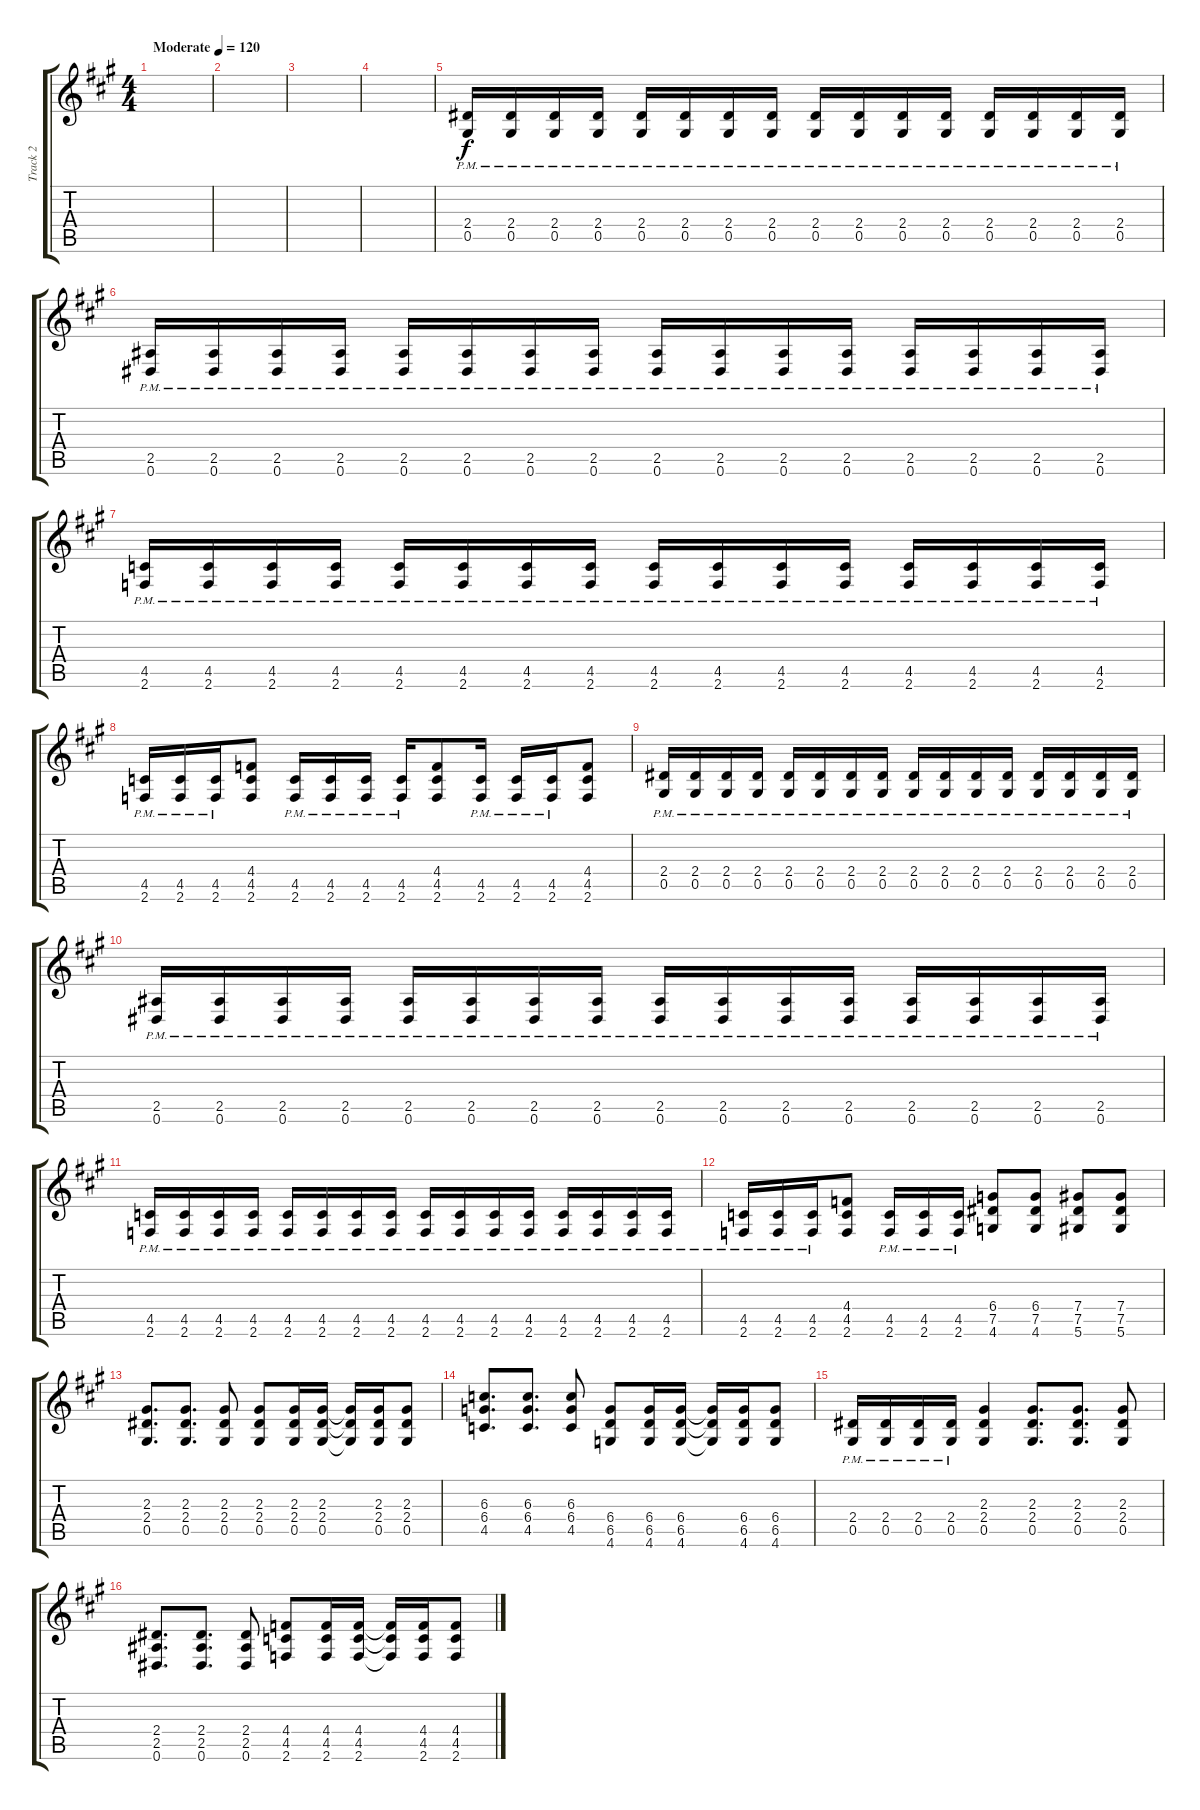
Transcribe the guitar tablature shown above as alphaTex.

\track ("Track 2" "Track 2") {instrument distortionguitar}
\staff {score tabs}
\tuning (Eb4 Bb3 Gb3 Db3 Ab2 Eb2) {hide}
\ts (4 4)
\tempo (120 "Moderate")
\clef g2
\ks a
|
|
|
|
(2.4{pm} 0.5{pm}).16 (2.4{pm} 0.5{pm}).16 (2.4{pm} 0.5{pm}).16 (2.4{pm} 0.5{pm}).16 (2.4{pm} 0.5{pm}).16 (2.4{pm} 0.5{pm}).16 (2.4{pm} 0.5{pm}).16 (2.4{pm} 0.5{pm}).16 (2.4{pm} 0.5{pm}).16 (2.4{pm} 0.5{pm}).16 (2.4{pm} 0.5{pm}).16 (2.4{pm} 0.5{pm}).16 (2.4{pm} 0.5{pm}).16 (2.4{pm} 0.5{pm}).16 (2.4{pm} 0.5{pm}).16 (2.4{pm} 0.5{pm}).16 |
(2.5{pm} 0.6{pm}).16 (2.5{pm} 0.6{pm}).16 (2.5{pm} 0.6{pm}).16 (2.5{pm} 0.6{pm}).16 (2.5{pm} 0.6{pm}).16 (2.5{pm} 0.6{pm}).16 (2.5{pm} 0.6{pm}).16 (2.5{pm} 0.6{pm}).16 (2.5{pm} 0.6{pm}).16 (2.5{pm} 0.6{pm}).16 (2.5{pm} 0.6{pm}).16 (2.5{pm} 0.6{pm}).16 (2.5{pm} 0.6{pm}).16 (2.5{pm} 0.6{pm}).16 (2.5{pm} 0.6{pm}).16 (2.5{pm} 0.6{pm}).16 |
(4.5{pm} 2.6{pm}).16 (4.5{pm} 2.6{pm}).16 (4.5{pm} 2.6{pm}).16 (4.5{pm} 2.6{pm}).16 (4.5{pm} 2.6{pm}).16 (4.5{pm} 2.6{pm}).16 (4.5{pm} 2.6{pm}).16 (4.5{pm} 2.6{pm}).16 (4.5{pm} 2.6{pm}).16 (4.5{pm} 2.6{pm}).16 (4.5{pm} 2.6{pm}).16 (4.5{pm} 2.6{pm}).16 (4.5{pm} 2.6{pm}).16 (4.5{pm} 2.6{pm}).16 (4.5{pm} 2.6{pm}).16 (4.5{pm} 2.6{pm}).16 |
(4.5{pm} 2.6{pm}).16 (4.5{pm} 2.6{pm}).16 (4.5{pm} 2.6{pm}).16 (4.4 4.5 2.6).8 (4.5{pm} 2.6{pm}).16 (4.5{pm} 2.6{pm}).16 (4.5{pm} 2.6{pm}).16 (4.5{pm} 2.6{pm}).16 (4.4 4.5 2.6).8 (4.5{pm} 2.6{pm}).16 (4.5{pm} 2.6{pm}).16 (4.5{pm} 2.6{pm}).16 (4.4 4.5 2.6).8 |
(2.4{pm} 0.5{pm}).16 (2.4{pm} 0.5{pm}).16 (2.4{pm} 0.5{pm}).16 (2.4{pm} 0.5{pm}).16 (2.4{pm} 0.5{pm}).16 (2.4{pm} 0.5{pm}).16 (2.4{pm} 0.5{pm}).16 (2.4{pm} 0.5{pm}).16 (2.4{pm} 0.5{pm}).16 (2.4{pm} 0.5{pm}).16 (2.4{pm} 0.5{pm}).16 (2.4{pm} 0.5{pm}).16 (2.4{pm} 0.5{pm}).16 (2.4{pm} 0.5{pm}).16 (2.4{pm} 0.5{pm}).16 (2.4{pm} 0.5{pm}).16 |
(2.5{pm} 0.6{pm}).16 (2.5{pm} 0.6{pm}).16 (2.5{pm} 0.6{pm}).16 (2.5{pm} 0.6{pm}).16 (2.5{pm} 0.6{pm}).16 (2.5{pm} 0.6{pm}).16 (2.5{pm} 0.6{pm}).16 (2.5{pm} 0.6{pm}).16 (2.5{pm} 0.6{pm}).16 (2.5{pm} 0.6{pm}).16 (2.5{pm} 0.6{pm}).16 (2.5{pm} 0.6{pm}).16 (2.5{pm} 0.6{pm}).16 (2.5{pm} 0.6{pm}).16 (2.5{pm} 0.6{pm}).16 (2.5{pm} 0.6{pm}).16 |
(4.5{pm} 2.6{pm}).16 (4.5{pm} 2.6{pm}).16 (4.5{pm} 2.6{pm}).16 (4.5{pm} 2.6{pm}).16 (4.5{pm} 2.6{pm}).16 (4.5{pm} 2.6{pm}).16 (4.5{pm} 2.6{pm}).16 (4.5{pm} 2.6{pm}).16 (4.5{pm} 2.6{pm}).16 (4.5{pm} 2.6{pm}).16 (4.5{pm} 2.6{pm}).16 (4.5{pm} 2.6{pm}).16 (4.5{pm} 2.6{pm}).16 (4.5{pm} 2.6{pm}).16 (4.5{pm} 2.6{pm}).16 (4.5{pm} 2.6{pm}).16 |
(4.5{pm} 2.6{pm}).16 (4.5{pm} 2.6{pm}).16 (4.5{pm} 2.6{pm}).16 (4.4 4.5 2.6).8 (4.5{pm} 2.6{pm}).16 (4.5{pm} 2.6{pm}).16 (4.5{pm} 2.6{pm}).16 (6.4 7.5 4.6).8 (6.4 7.5 4.6).8 (7.4 7.5 5.6).8 (7.4 7.5 5.6).8 |
(2.3 2.4 0.5).8{d} (2.3 2.4 0.5).8{d} (2.3 2.4 0.5).8 (2.3 2.4 0.5).8 (2.3 2.4 0.5).16 (2.3 2.4 0.5).16 (2.3{t} 2.4{t} 0.5{t}).16 (2.3 2.4 0.5).16 (2.3 2.4 0.5).8 |
(6.3 6.4 4.5).8{d} (6.3 6.4 4.5).8{d} (6.3 6.4 4.5).8 (6.4 6.5 4.6).8 (6.4 6.5 4.6).16 (6.4 6.5 4.6).16 (6.4{t} 6.5{t} 4.6{t}).16 (6.4 6.5 4.6).16 (6.4 6.5 4.6).8 |
(2.4{pm} 0.5{pm}).16 (2.4{pm} 0.5{pm}).16 (2.4{pm} 0.5{pm}).16 (2.4{pm} 0.5{pm}).16 (2.3 2.4 0.5).4 (2.3 2.4 0.5).8{d} (2.3 2.4 0.5).8{d} (2.3 2.4 0.5).8 |
(2.4 2.5 0.6).8{d} (2.4 2.5 0.6).8{d} (2.4 2.5 0.6).8 (4.4 4.5 2.6).8 (4.4 4.5 2.6).16 (4.4 4.5 2.6).16 (4.4{t} 4.5{t} 2.6{t}).16 (4.4 4.5 2.6).16 (4.4 4.5 2.6).8
